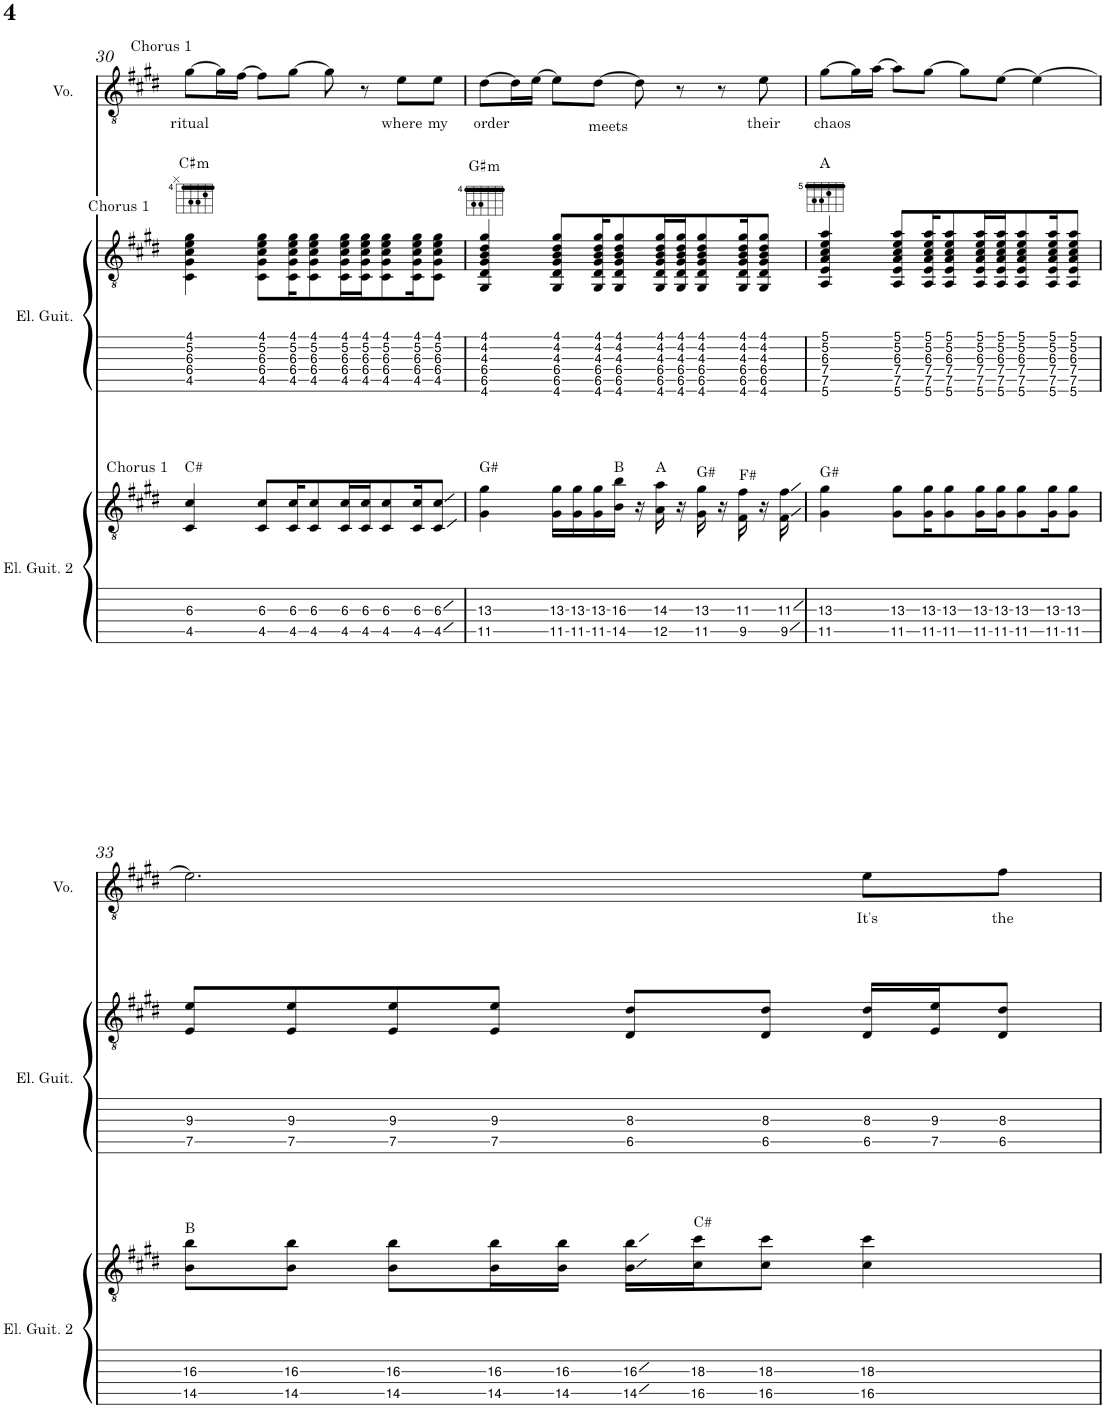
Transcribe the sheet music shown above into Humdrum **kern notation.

**kern	**kern	**kern	**kern	**harte	**kern	**text
*part3	*part3	*part2	*part2	*part2	*part1	*part1
*staff5	*staff4	*staff3	*staff2	*	*staff1	*staff1
*I"Guitar 2	*	*I"Guitar 1	*	*	*I"Voice	*
*	*	*	*	*	*I'Vo.	*
!!LO:PB:g=z
*	*clefGv2	*	*clefGv2	*	*clefGv2	*
*k[f#c#g#d#]	*k[f#c#g#d#]	*k[f#c#g#d#]	*k[f#c#g#d#]	*	*k[f#c#g#d#]	*
*M4/4	*M4/4	*M4/4	*M4/4	*	*M4/4	*
=30	=30	=30	=30	=30	=30	=30
!	!	!	!	!	!LO:TX:a:t=Chorus 1	!
!	!	!	!LO:TX:a:t=Chorus 1	!	!	!
!	!LO:TX:a:t=Chorus 1	!	!	!	!	!
!	!LO:TX:a:t=C#	!	!	!	!	!
!	!	!	!	!LO:H:kt=m	!	!LO:LY:b
4C#X 4c#X	4C#/ 4c#/	4C# 4G# 4c# 4e 4g#	4C#\ 4G#\ 4c#\ 4e\ 4g#\	C#:min	[8g#\L	ritual
.	.	.	.	.	16g#\L]	.
.	.	.	.	.	[16f#\JJ	.
8C#\ 8c#\L	8C#/ 8c#/L	8C#\ 8G#\ 8c#\ 8e\ 8g#\L	8C#\ 8G#\ 8c#\ 8e\ 8g#\L	.	8f#\L]	.
16C#\ 16c#\K	16C#/ 16c#/K	16C#\ 16G#\ 16c#\ 16e\ 16g#\K	16C#\ 16G#\ 16c#\ 16e\ 16g#\K	.	[8g#\J	.
8C#\ 8c#\J	8C#/ 8c#/	8C#\ 8G#\ 8c#\ 8e\ 8g#\J	8C#\ 8G#\ 8c#\ 8e\ 8g#\	.	.	.
.	.	.	.	.	8g#\]	.
16C#\ 16c#\KL	16C#/ 16c#/L	16C#\ 16G#\ 16c#\ 16e\ 16g#\KL	16C#\ 16G#\ 16c#\ 16e\ 16g#\L	.	.	.
16C#\ 16c#\K	16C#/ 16c#/J	16C#\ 16G#\ 16c#\ 16e\ 16g#\K	16C#\ 16G#\ 16c#\ 16e\ 16g#\J	.	8r	.
8C#\ 8c#\J	8C#/ 8c#/	8C#\ 8G#\ 8c#\ 8e\ 8g#\J	8C#\ 8G#\ 8c#\ 8e\ 8g#\	.	.	.
!	!	!	!	!	!	!LO:LY:b
.	.	.	.	.	8e\L	where
16C#\ 16c#\KL	16C#/ 16c#/K	16C#\ 16G#\ 16c#\ 16e\ 16g#\KL	16C#\ 16G#\ 16c#\ 16e\ 16g#\K	.	.	.
!	!	!	!	!	!	!LO:LY:b
8C#\ 8c#\J	8C#/ 8c#/J	8C#\ 8G#\ 8c#\ 8e\ 8g#\J	8C#\ 8G#\ 8c#\ 8e\ 8g#\J	.	8e\J	my
=31	=31	=31	=31	=31	=31	=31
!	!LO:TX:a:t=G#	!	!	!	!	!
!	!	!	!	!LO:H:kt=m	!	!LO:LY:b
4G# 4g#	4G#\ 4g#\	4GG# 4D# 4G# 4B 4d# 4g#	4GG#/ 4D#/ 4G#/ 4B/ 4d#/ 4g#/	G#:min	[8d#\L	order
.	.	.	.	.	16d#\L]	.
.	.	.	.	.	[16e\JJ	.
16G#\ 16g#\LL	16G#\ 16g#\LL	8GG#\ 8D#\ 8G#\ 8B\ 8d#\ 8g#\L	8GG#/ 8D#/ 8G#/ 8B/ 8d#/ 8g#/L	.	8e\L]	.
16G#\ 16g#\J	16G#\ 16g#\	.	.	.	.	.
!	!	!	!	!	!	!LO:LY:b
16G#\ 16g#\L	16G#\ 16g#\	16GG#\ 16D#\ 16G#\ 16B\ 16d#\ 16g#\K	16GG#/ 16D#/ 16G#/ 16B/ 16d#/ 16g#/K	.	[8d#\J	meets
!	!LO:TX:a:t=B	!	!	!	!	!
16B\ 16b\JJ	16B\ 16b\JJ	8GG#\ 8D#\ 8G#\ 8B\ 8d#\ 8g#\J	8GG#/ 8D#/ 8G#/ 8B/ 8d#/ 8g#/	.	.	.
16r	16r	.	.	.	8d#\]	.
!	!LO:TX:a:t=A	!	!	!	!	!
16A 16a	16A\ 16a\	16GG#\ 16D#\ 16G#\ 16B\ 16d#\ 16g#\KL	16GG#/ 16D#/ 16G#/ 16B/ 16d#/ 16g#/L	.	.	.
16r	16r	16GG#\ 16D#\ 16G#\ 16B\ 16d#\ 16g#\K	16GG#/ 16D#/ 16G#/ 16B/ 16d#/ 16g#/J	.	8r	.
!	!LO:TX:a:t=G#	!	!	!	!	!
16G# 16g#	16G#\ 16g#\	8GG#\ 8D#\ 8G#\ 8B\ 8d#\ 8g#\J	8GG#/ 8D#/ 8G#/ 8B/ 8d#/ 8g#/	.	.	.
16r	16r	.	.	.	8r	.
!	!LO:TX:a:t=F#	!	!	!	!	!
16F# 16f#	16F#\ 16f#\	16GG#\ 16D#\ 16G#\ 16B\ 16d#\ 16g#\KL	16GG#/ 16D#/ 16G#/ 16B/ 16d#/ 16g#/K	.	.	.
!	!	!	!	!	!	!LO:LY:b
16r	16r	8GG#\ 8D#\ 8G#\ 8B\ 8d#\ 8g#\J	8GG#/ 8D#/ 8G#/ 8B/ 8d#/ 8g#/J	.	8e\	their
16F# 16f#	16F#\ 16f#\	.	.	.	.	.
=32	=32	=32	=32	=32	=32	=32
!	!LO:TX:a:t=G#	!	!	!	!	!
!	!	!	!	!	!	!LO:LY:b
4G# 4g#	4G#\ 4g#\	4AA 4E 4A 4c# 4e 4a	4AA/ 4E/ 4A/ 4c#/ 4e/ 4a/	A:maj	[8g#\L	chaos
.	.	.	.	.	16g#\L]	.
.	.	.	.	.	[16a\JJ	.
8G#\ 8g#\L	8G#\ 8g#\L	8AA\ 8E\ 8A\ 8c#\ 8e\ 8a\L	8AA/ 8E/ 8A/ 8c#/ 8e/ 8a/L	.	8a\L]	.
16G#\ 16g#\K	16G#\ 16g#\K	16AA\ 16E\ 16A\ 16c#\ 16e\ 16a\K	16AA/ 16E/ 16A/ 16c#/ 16e/ 16a/K	.	[8g#\J	.
8G#\ 8g#\J	8G#\ 8g#\	8AA\ 8E\ 8A\ 8c#\ 8e\ 8a\J	8AA/ 8E/ 8A/ 8c#/ 8e/ 8a/	.	.	.
.	.	.	.	.	8g#\L]	.
16G#\ 16g#\KL	16G#\ 16g#\L	16AA\ 16E\ 16A\ 16c#\ 16e\ 16a\KL	16AA/ 16E/ 16A/ 16c#/ 16e/ 16a/L	.	.	.
16G#\ 16g#\K	16G#\ 16g#\J	16AA\ 16E\ 16A\ 16c#\ 16e\ 16a\K	16AA/ 16E/ 16A/ 16c#/ 16e/ 16a/J	.	[8e\J	.
8G#\ 8g#\J	8G#\ 8g#\	8AA\ 8E\ 8A\ 8c#\ 8e\ 8a\J	8AA/ 8E/ 8A/ 8c#/ 8e/ 8a/	.	.	.
.	.	.	.	.	4e\_	.
16G#\ 16g#\KL	16G#\ 16g#\K	16AA\ 16E\ 16A\ 16c#\ 16e\ 16a\KL	16AA/ 16E/ 16A/ 16c#/ 16e/ 16a/K	.	.	.
8G#\ 8g#\J	8G#\ 8g#\J	8AA\ 8E\ 8A\ 8c#\ 8e\ 8a\J	8AA/ 8E/ 8A/ 8c#/ 8e/ 8a/J	.	.	.
!!LO:LB:g=z
=33	=33	=33	=33	=33	=33	=33
!	!LO:TX:a:t=B	!	!	!	!	!
8B\ 8b\L	8B\ 8b\L	8E\ 8e\L	8E/ 8e/L	.	2.e\]	.
8B\ 8b\J	8B\ 8b\J	8E\ 8e\J	8E/ 8e/	.	.	.
8B\ 8b\L	8B\ 8b\L	8E\ 8e\L	8E/ 8e/	.	.	.
16B\ 16b\L	16B\ 16b\L	8E\ 8e\J	8E/ 8e/J	.	.	.
16B\ 16b\JJ	16B\ 16b\JJ	.	.	.	.	.
16B\ 16b\LL	16B\ 16b\LL	8D#\ 8d#\L	8D#/ 8d#/L	.	.	.
!	!LO:TX:a:t=C#	!	!	!	!	!
16c#\ 16cc#\J	16c#\ 16cc#\J	.	.	.	.	.
8c#\ 8cc#\J	8c#\ 8cc#\J	8D#\ 8d#\J	8D#/ 8d#/J	.	.	.
!	!	!	!	!	!	!LO:LY:b
4c# 4cc#	4c#\ 4cc#\	16D#\ 16d#\LL	16D#/ 16d#/LL	.	8e\L	It's
.	.	16E\ 16e\J	16E/ 16e/J	.	.	.
!	!	!	!	!	!	!LO:LY:b
.	.	8D#\ 8d#\J	8D#/ 8d#/J	.	8f#\J	the
=	=	=	=	=	=	=
*-	*-	*-	*-	*-	*-	*-
